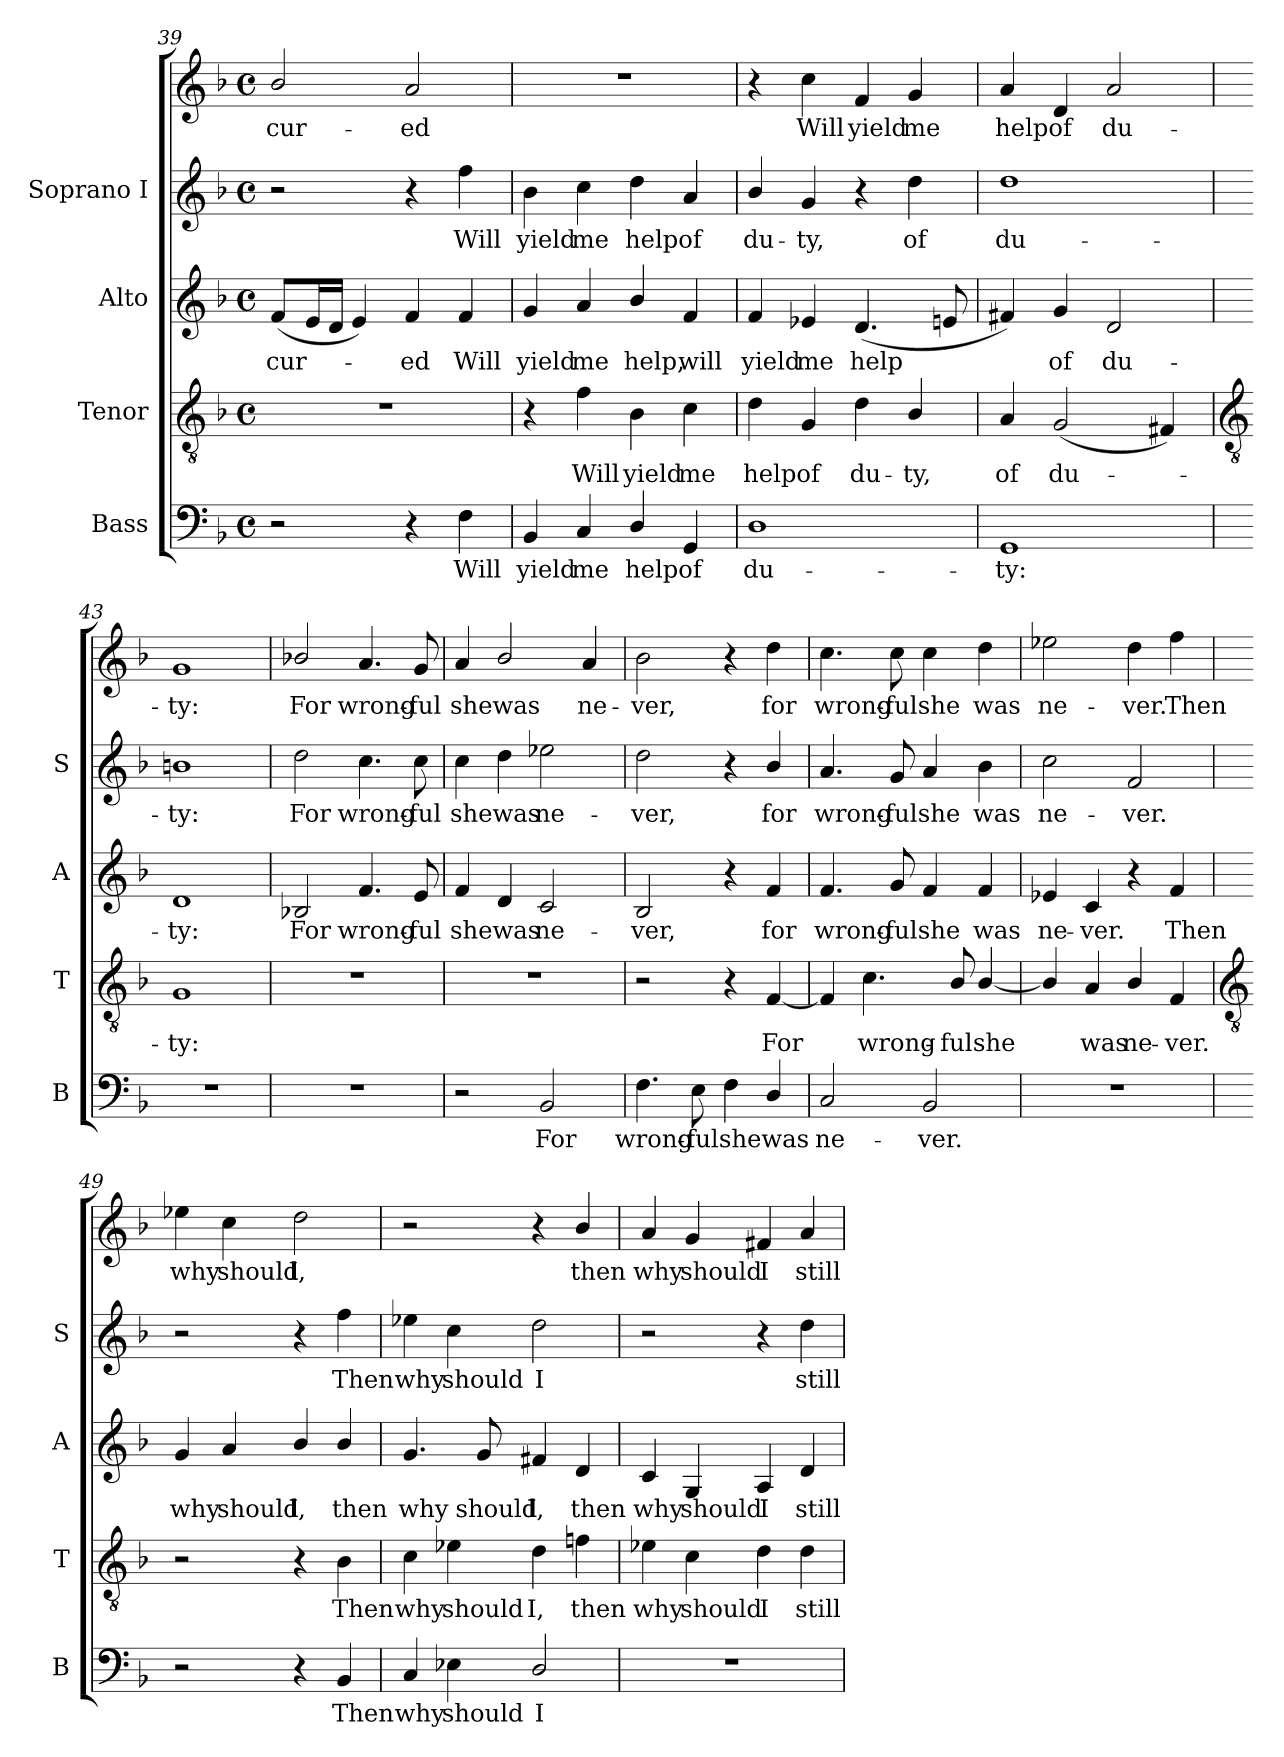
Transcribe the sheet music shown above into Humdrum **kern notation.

**kern	**text	**kern	**text	**kern	**text	**kern	**text	**kern	**text
*part4	*part4	*part3	*part3	*part2	*part2	*part1	*part1	*part1	*part1
*staff5	*staff5	*staff4	*staff4	*staff3	*staff3	*staff2	*staff2	*staff1	*staff1
*I"Bass	*	*I"Tenor	*	*I"Alto	*	*I"Soprano I	*	*	*
*I'B	*	*I'T	*	*I'A	*	*I'S	*	*	*
*clefF4	*	*clefGv2	*	*clefG2	*	*clefG2	*	*clefG2	*
*k[b-]	*	*k[b-]	*	*k[b-]	*	*k[b-]	*	*k[b-]	*
*F:	*	*F:	*	*F:	*	*F:	*	*F:	*
*M4/4	*	*M4/4	*	*M4/4	*	*M4/4	*	*M4/4	*
*met(c)	*	*met(c)	*	*met(c)	*	*met(c)	*	*met(c)	*
=39	=39	=39	=39	=39	=39	=39	=39	=39	=39
!	!	!	!	!	!LO:LY:b	!	!	!	!LO:LY:b
2r	.	1r	.	(<8fL	-cur-	2r	.	2b-/	cur-
.	.	.	.	16eL	.	.	.	.	.
.	.	.	.	16dJJ	.	.	.	.	.
.	.	.	.	4e)	.	.	.	.	.
!	!	!	!	!	!LO:LY:b	!	!	!	!LO:LY:b
4r	.	.	.	4f	ed	4r	.	2a	-ed
!	!LO:LY:b	!	!	!	!LO:LY:b	!	!LO:LY:b	!	!
4F	Will	.	.	4f	Will	4ff	Will	.	.
=40	=40	=40	=40	=40	=40	=40	=40	=40	=40
!	!LO:LY:b	!	!	!	!LO:LY:b	!	!LO:LY:b	!	!
4BB-	yield	4r	.	4g	yield	4b-	yield	1r	.
!	!LO:LY:b	!	!LO:LY:b	!	!LO:LY:b	!	!LO:LY:b	!	!
4C	me	4f	Will	4a	me	4cc	me	.	.
!	!LO:LY:b	!	!LO:LY:b	!	!LO:LY:b	!	!LO:LY:b	!	!
4D/	help	4B-	yield	4b-/	help,	4dd	help	.	.
!	!LO:LY:b	!	!LO:LY:b	!	!LO:LY:b	!	!LO:LY:b	!	!
4GG	of	4c	me	4f	will	4a	of	.	.
=41	=41	=41	=41	=41	=41	=41	=41	=41	=41
!	!LO:LY:b	!	!LO:LY:b	!	!LO:LY:b	!	!LO:LY:b	!	!
1D	du-	4d	help	4f	yield	4b-/	du-	4r	.
!	!	!	!LO:LY:b	!	!LO:LY:b	!	!LO:LY:b	!	!LO:LY:b
.	.	4G	of	4e-X	me	4g	-ty,	4cc	Will
!	!	!	!LO:LY:b	!	!LO:LY:b	!	!	!	!LO:LY:b
.	.	4d	du-	(<4.d	help	4r	.	4f	yield
!	!	!	!LO:LY:b	!	!	!	!LO:LY:b	!	!LO:LY:b
.	.	4B-/	-ty,	.	.	4dd	of	4g	me
.	.	.	.	8en	.	.	.	.	.
!!LO:LB:g=z
=42	=42	=42	=42	=42	=42	=42	=42	=42	=42
!	!LO:LY:b	!	!LO:LY:b	!	!	!	!LO:LY:b	!	!LO:LY:b
1GG	-ty:	4A	of	4f#X)	.	1dd	-du-	4a	help
!	!	!	!LO:LY:b	!	!LO:LY:b	!	!	!	!LO:LY:b
.	.	(<2G	du-	4g	of	.	.	4d	of
!	!	!	!	!	!LO:LY:b	!	!	!	!LO:LY:b
.	.	.	.	2d	du-	.	.	2a	du-
.	.	4F#X)	.	.	.	.	.	.	.
!!LO:LB:g=z
=43	=43	=43	=43	=43	=43	=43	=43	=43	=43
*	*	*clefGv2	*	*	*	*	*	*	*
!	!	!	!LO:LY:b	!	!LO:LY:b	!	!LO:LY:b	!	!LO:LY:b
1r	.	1G	ty:	1d	-ty:	1bn	ty:	1g	-ty:
=44	=44	=44	=44	=44	=44	=44	=44	=44	=44
!	!	!	!	!	!LO:LY:b	!	!LO:LY:b	!	!LO:LY:b
1r	.	1r	.	2B-X	For	2dd	For	2b-X/	For
!	!	!	!	!	!LO:LY:b	!	!LO:LY:b	!	!LO:LY:b
.	.	.	.	4.f	wrong-	4.cc	wrong-	4.a	wrong-
!	!	!	!	!	!LO:LY:b	!	!LO:LY:b	!	!LO:LY:b
.	.	.	.	8e	-ful	8cc	-ful	8g	-ful
=45	=45	=45	=45	=45	=45	=45	=45	=45	=45
!	!	!	!	!	!LO:LY:b	!	!LO:LY:b	!	!LO:LY:b
2r	.	1r	.	4f	she	4cc	-she	4a	she
!	!	!	!	!	!LO:LY:b	!	!LO:LY:b	!	!LO:LY:b
.	.	.	.	4d	was	4dd	was	2b-/	was
!	!LO:LY:b	!	!	!	!LO:LY:b	!	!LO:LY:b	!	!
2BB-	For	.	.	2c	ne-	2ee-X	ne-	.	.
!	!	!	!	!	!	!	!	!	!LO:LY:b
.	.	.	.	.	.	.	.	4a	ne-
=46	=46	=46	=46	=46	=46	=46	=46	=46	=46
!	!LO:LY:b	!	!	!	!LO:LY:b	!	!LO:LY:b	!	!LO:LY:b
4.F	wrong-	2r	.	2B-	-ver,	2dd	ver,	2b-	-ver,
!	!LO:LY:b	!	!	!	!	!	!	!	!
8E	-ful	.	.	.	.	.	.	.	.
!	!LO:LY:b	!	!	!	!	!	!	!	!
4F	she	4r	.	4r	.	4r	.	4r	.
!	!LO:LY:b	!	!LO:LY:b	!	!LO:LY:b	!	!LO:LY:b	!	!LO:LY:b
4D/	was	[4F	For	4f	for	4b-/	for	4dd	for
=47	=47	=47	=47	=47	=47	=47	=47	=47	=47
!	!LO:LY:b	!	!	!	!LO:LY:b	!	!LO:LY:b	!	!LO:LY:b
2C	ne-	4F]	.	4.f	wrong-	4.a	wrong-	4.cc	wrong-
!	!	!	!LO:LY:b	!	!	!	!	!	!
.	.	4.c	wrong-	.	.	.	.	.	.
!	!	!	!	!	!LO:LY:b	!	!LO:LY:b	!	!LO:LY:b
.	.	.	.	8g	-ful	8g	-ful	8cc	-ful
!	!LO:LY:b	!	!	!	!LO:LY:b	!	!LO:LY:b	!	!LO:LY:b
2BB-	-ver.	.	.	4f	she	4a	she	4cc	she
!	!	!	!LO:LY:b	!	!	!	!	!	!
.	.	8B-/	-ful	.	.	.	.	.	.
!	!	!	!LO:LY:b	!	!LO:LY:b	!	!LO:LY:b	!	!LO:LY:b
.	.	[4B-/	she	4f	was	4b-	was	4dd	was
!!LO:LB:g=z
=48	=48	=48	=48	=48	=48	=48	=48	=48	=48
!	!	!	!	!	!LO:LY:b	!	!LO:LY:b	!	!LO:LY:b
1r	.	4B-/]	.	4e-X	ne-	2cc	ne-	2ee-X	ne-
!	!	!	!LO:LY:b	!	!LO:LY:b	!	!	!	!
.	.	4A/	was	4c	-ver.	.	.	.	.
!	!	!	!LO:LY:b	!	!	!	!LO:LY:b	!	!LO:LY:b
.	.	4B-/	ne-	4r	.	2f	-ver.	4dd	-ver.
!	!	!	!LO:LY:b	!	!LO:LY:b	!	!	!	!LO:LY:b
.	.	4F	-ver.	4f	Then	.	.	4ff	Then
!!LO:LB:g=z
=49	=49	=49	=49	=49	=49	=49	=49	=49	=49
*	*	*clefGv2	*	*	*	*	*	*	*
!	!	!	!	!	!LO:LY:b	!	!	!	!LO:LY:b
2r	.	2r	.	4g	why	2r	.	4ee-X	why
!	!	!	!	!	!LO:LY:b	!	!	!	!LO:LY:b
.	.	.	.	4a	should	.	.	4cc	should
!	!	!	!	!	!LO:LY:b	!	!	!	!LO:LY:b
4r	.	4r	.	4b-/	I,	4r	.	2dd	I,
!	!LO:LY:b	!	!LO:LY:b	!	!LO:LY:b	!	!LO:LY:b	!	!
4BB-	Then	4B-	Then	4b-/	then	4ff	Then	.	.
=50	=50	=50	=50	=50	=50	=50	=50	=50	=50
!	!LO:LY:b	!	!LO:LY:b	!	!LO:LY:b	!	!LO:LY:b	!	!
4C	why	4c	why	4.g	why	4ee-X	why	2r	.
!	!LO:LY:b	!	!LO:LY:b	!	!	!	!LO:LY:b	!	!
4E-X	should	4e-X	should	.	.	4cc	should	.	.
!	!	!	!	!	!LO:LY:b	!	!	!	!
.	.	.	.	8g	should	.	.	.	.
!	!LO:LY:b	!	!LO:LY:b	!	!LO:LY:b	!	!LO:LY:b	!	!
2D/	I	4d	I,	4f#X	I,	2dd	I	4r	.
!	!	!	!LO:LY:b	!	!LO:LY:b	!	!	!	!LO:LY:b
.	.	4fn	then	4d	then	.	.	4b-/	then
!!LO:LB:g=z
=51	=51	=51	=51	=51	=51	=51	=51	=51	=51
!	!	!	!LO:LY:b	!	!LO:LY:b	!	!	!	!LO:LY:b
1r	.	4e-X	why	4c	why	2r	.	4a	why
!	!	!	!LO:LY:b	!	!LO:LY:b	!	!	!	!LO:LY:b
.	.	4c	should	4G	should	.	.	4g	should
!	!	!	!LO:LY:b	!	!LO:LY:b	!	!	!	!LO:LY:b
.	.	4d	I	4A	I	4r	.	4f#X	I
!	!	!	!LO:LY:b	!	!LO:LY:b	!	!LO:LY:b	!	!LO:LY:b
.	.	4d	still	4d	still	4dd	still	4a	still
=	=	=	=	=	=	=	=	=	=
*-	*-	*-	*-	*-	*-	*-	*-	*-	*-
